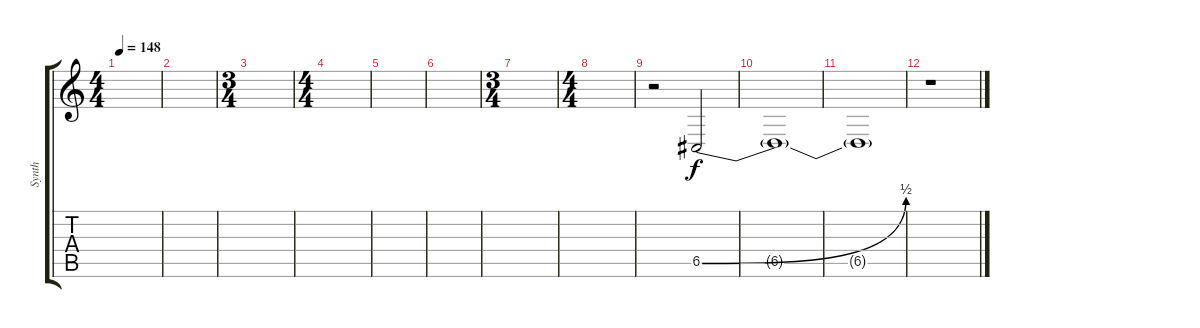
\track ("Synth" "Synth") {instrument stringensemble1}
\staff {score tabs}
\tuning (D4 A3 F3 C3 G2 D2) {hide}
\ts (4 4)
\tempo 148
\clef g2
\ks c
|
|
\ts (3 4)
|
\ts (4 4)
|
|
|
\ts (3 4)
|
\ts (4 4)
|
r.2{instrument pad4choir} 6.5{be (bend 0 0 60 2)}.2 |
6.5{t}.1 |
6.5{t}.1 |
r.1
